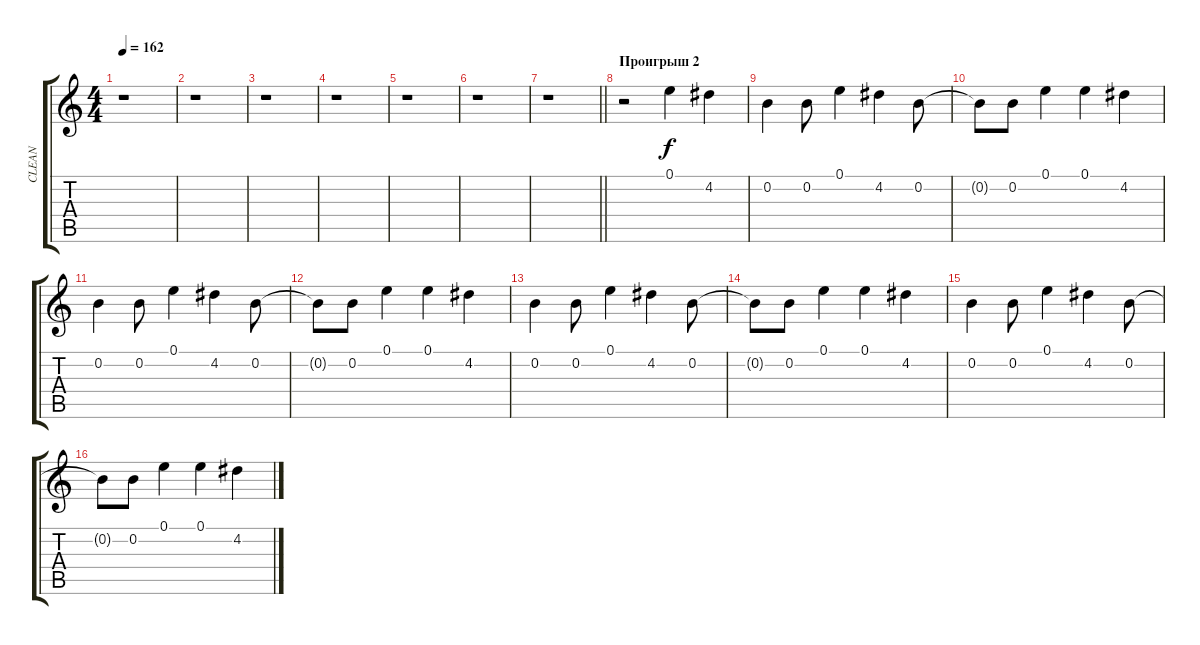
\track ("CLEAN" "CLEAN") {instrument electricguitarclean}
\staff {score tabs}
\tuning (E4 B3 G3 D3 A2 E2) {hide}
\ts (4 4)
\tempo 162
\clef g2
\ks c
r.1{dy ff} |
r.1 |
r.1 |
r.1 |
r.1 |
r.1 |
\barLineRight lightlight
r.1 |
\section ("" "Проигрыш 2")
r.2 0.1.4{dy f} 4.2.4 |
0.2.4 0.2.8 0.1.4 4.2.4 0.2.8 |
0.2{t}.8 0.2.8 0.1.4 0.1.4 4.2.4 |
0.2.4 0.2.8 0.1.4 4.2.4 0.2.8 |
0.2{t}.8 0.2.8 0.1.4 0.1.4 4.2.4 |
0.2.4 0.2.8 0.1.4 4.2.4 0.2.8 |
0.2{t}.8 0.2.8 0.1.4 0.1.4 4.2.4 |
0.2.4 0.2.8 0.1.4 4.2.4 0.2.8 |
0.2{t}.8 0.2.8 0.1.4 0.1.4 4.2.4
